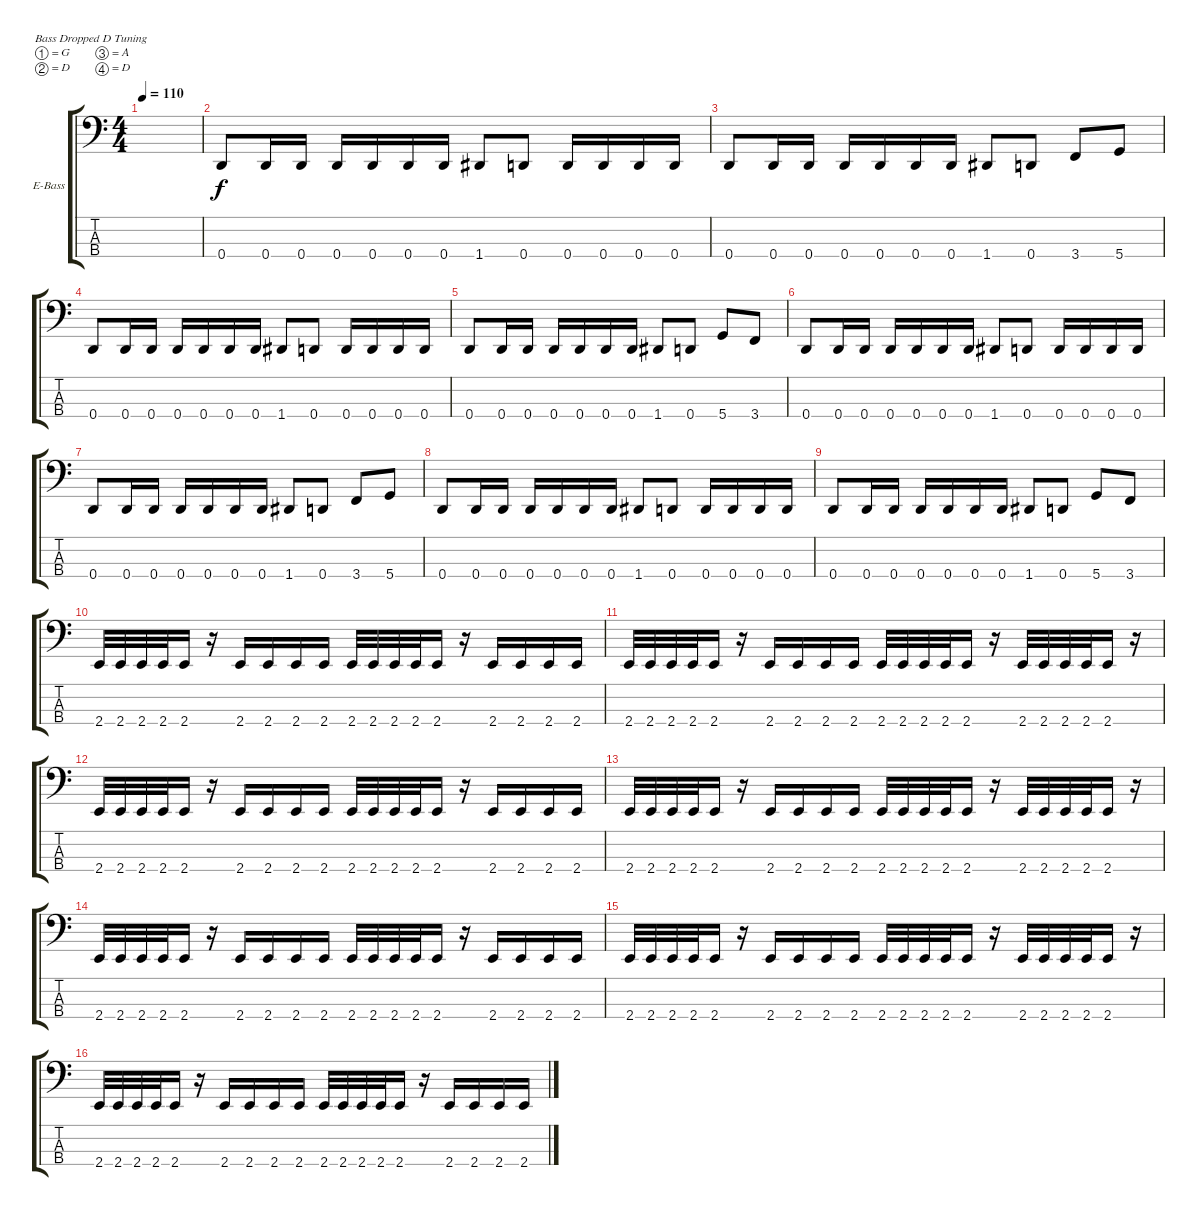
\bracketExtendMode groupsimilarinstruments
\firstSystemTrackNameOrientation horizontal
\otherSystemsTrackNameOrientation horizontal
\track ("Bass guitar (Oliver)" "E-Bass") {instrument electricbassfinger}
\staff {score tabs}
\tuning (G2 D2 A1 D1)
\ts (4 4)
\tempo 110
\clef f4
\ks c
|
0.4.8 0.4.16 0.4.16 0.4.16 0.4.16 0.4.16 0.4.16 1.4.8 0.4.8 0.4.16 0.4.16 0.4.16 0.4.16 |
0.4.8 0.4.16 0.4.16 0.4.16 0.4.16 0.4.16 0.4.16 1.4.8 0.4.8 3.4.8 5.4.8 |
0.4.8 0.4.16 0.4.16 0.4.16 0.4.16 0.4.16 0.4.16 1.4.8 0.4.8 0.4.16 0.4.16 0.4.16 0.4.16 |
0.4.8 0.4.16 0.4.16 0.4.16 0.4.16 0.4.16 0.4.16 1.4.8 0.4.8 5.4.8 3.4.8 |
0.4.8 0.4.16 0.4.16 0.4.16 0.4.16 0.4.16 0.4.16 1.4.8 0.4.8 0.4.16 0.4.16 0.4.16 0.4.16 |
0.4.8 0.4.16 0.4.16 0.4.16 0.4.16 0.4.16 0.4.16 1.4.8 0.4.8 3.4.8 5.4.8 |
0.4.8 0.4.16 0.4.16 0.4.16 0.4.16 0.4.16 0.4.16 1.4.8 0.4.8 0.4.16 0.4.16 0.4.16 0.4.16 |
0.4.8 0.4.16 0.4.16 0.4.16 0.4.16 0.4.16 0.4.16 1.4.8 0.4.8 5.4.8 3.4.8 |
2.4.32 2.4.32 2.4.32 2.4.32 2.4.16 r.16 2.4.16 2.4.16 2.4.16 2.4.16 2.4.32 2.4.32 2.4.32 2.4.32 2.4.16 r.16 2.4.16 2.4.16 2.4.16 2.4.16 |
2.4.32 2.4.32 2.4.32 2.4.32 2.4.16 r.16 2.4.16 2.4.16 2.4.16 2.4.16 2.4.32 2.4.32 2.4.32 2.4.32 2.4.16 r.16 2.4.32 2.4.32 2.4.32 2.4.32 2.4.16 r.16 |
2.4.32 2.4.32 2.4.32 2.4.32 2.4.16 r.16 2.4.16 2.4.16 2.4.16 2.4.16 2.4.32 2.4.32 2.4.32 2.4.32 2.4.16 r.16 2.4.16 2.4.16 2.4.16 2.4.16 |
2.4.32 2.4.32 2.4.32 2.4.32 2.4.16 r.16 2.4.16 2.4.16 2.4.16 2.4.16 2.4.32 2.4.32 2.4.32 2.4.32 2.4.16 r.16 2.4.32 2.4.32 2.4.32 2.4.32 2.4.16 r.16 |
2.4.32 2.4.32 2.4.32 2.4.32 2.4.16 r.16 2.4.16 2.4.16 2.4.16 2.4.16 2.4.32 2.4.32 2.4.32 2.4.32 2.4.16 r.16 2.4.16 2.4.16 2.4.16 2.4.16 |
2.4.32 2.4.32 2.4.32 2.4.32 2.4.16 r.16 2.4.16 2.4.16 2.4.16 2.4.16 2.4.32 2.4.32 2.4.32 2.4.32 2.4.16 r.16 2.4.32 2.4.32 2.4.32 2.4.32 2.4.16 r.16 |
2.4.32 2.4.32 2.4.32 2.4.32 2.4.16 r.16 2.4.16 2.4.16 2.4.16 2.4.16 2.4.32 2.4.32 2.4.32 2.4.32 2.4.16 r.16 2.4.16 2.4.16 2.4.16 2.4.16
